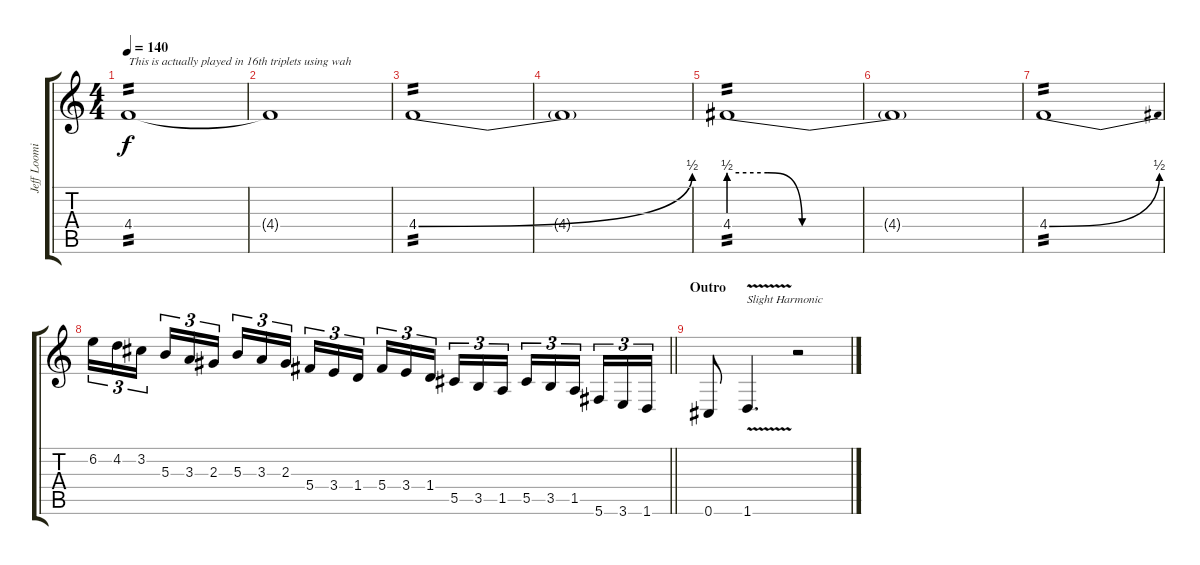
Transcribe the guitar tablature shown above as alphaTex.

\track ("Jeff Loomis Solo Gtr" "Jeff Loomi") {instrument distortionguitar}
\staff {score tabs}
\tuning (Eb4 Bb3 Gb3 Db3 Ab2 Db2) {hide}
\ts (4 4)
\tempo 140
\clef g2
\ks c
4.4.1{txt "This is actually played in 16th triplets using wah" tp 2 dy f volume 16} |
4.4{t}.1 |
4.4{be (bend 0 0 60 2)}.1{tp 2} |
4.4{t}.1 |
4.4{be (custom 0 2 8 2 15 0 60 0)}.1{tp 2} |
4.4{t}.1 |
4.4{be (bend 0 0 60 2)}.1{tp 2} |
\barLineRight lightlight
6.2.16{tu (3 2) volume 16 balance 0} 4.2.16{tu (3 2)} 3.2.16{tu (3 2) beam splitsecondary} 5.3.16{tu (3 2)} 3.3.16{tu (3 2)} 2.3.16{tu (3 2)} 5.3.16{tu (3 2)} 3.3.16{tu (3 2)} 2.3.16{tu (3 2) beam splitsecondary} 5.4.16{tu (3 2)} 3.4.16{tu (3 2)} 1.4.16{tu (3 2)} 5.4.16{tu (3 2)} 3.4.16{tu (3 2)} 1.4.16{tu (3 2) beam splitsecondary} 5.5.16{tu (3 2)} 3.5.16{tu (3 2)} 1.5.16{tu (3 2)} 5.5.16{tu (3 2)} 3.5.16{tu (3 2)} 1.5.16{tu (3 2) beam splitsecondary} 5.6.16{tu (3 2)} 3.6.16{tu (3 2)} 1.6.16{tu (3 2)} |
\section ("" "Outro")
0.6.8 1.6{v}.4{d txt "Slight Harmonic"} r.2
